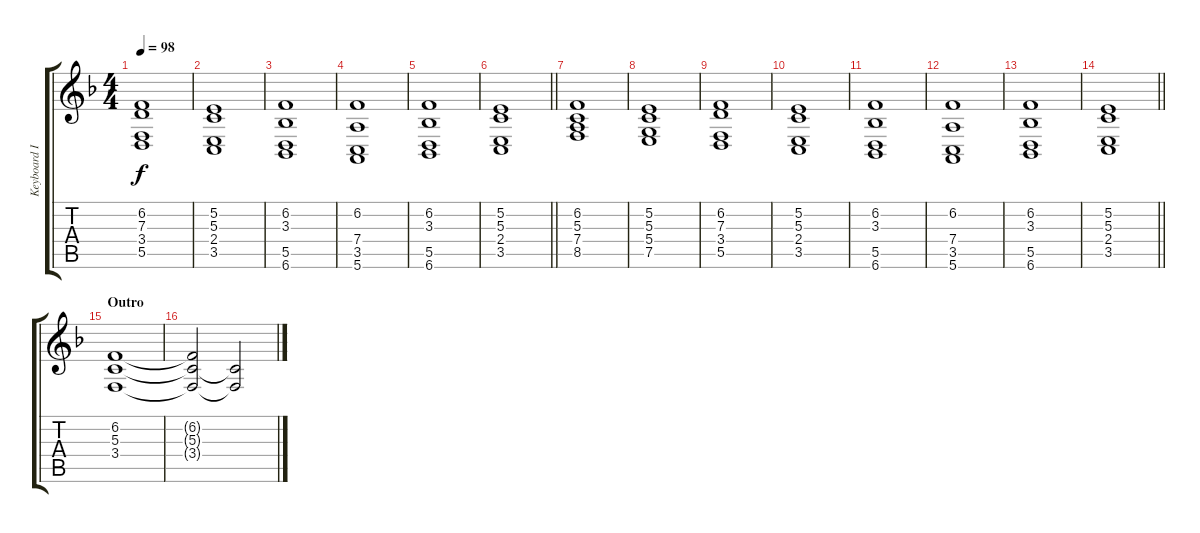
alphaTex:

\track ("Keyboard II" "Keyboard I") {instrument pad2warm}
\staff {score tabs}
\tuning (E4 B3 G3 D3 A2 E2) {hide}
\ts (4 4)
\tempo 98
\clef g2
\ks f
(6.2 7.3 3.4 5.5).1{dy f} |
(5.2 5.3 2.4 3.5).1 |
(6.2 3.3 5.5 6.6).1 |
(6.2 7.4 3.5 5.6).1 |
(6.2 3.3 5.5 6.6).1 |
\barLineRight lightlight
(5.2 5.3 2.4 3.5).1 |
\section ("" "")
(6.2 5.3 7.4 8.5).1 |
(5.2 5.3 5.4 7.5).1 |
(6.2 7.3 3.4 5.5).1 |
(5.2 5.3 2.4 3.5).1 |
(6.2 3.3 5.5 6.6).1 |
(6.2 7.4 3.5 5.6).1 |
(6.2 3.3 5.5 6.6).1 |
\barLineRight lightlight
(5.2 5.3 2.4 3.5).1 |
\section ("" "Outro")
(6.2 5.3 3.4).1 |
(6.2{t} 5.3{t} 3.4{t}).2 (5.3{t} 3.4{t}).2
